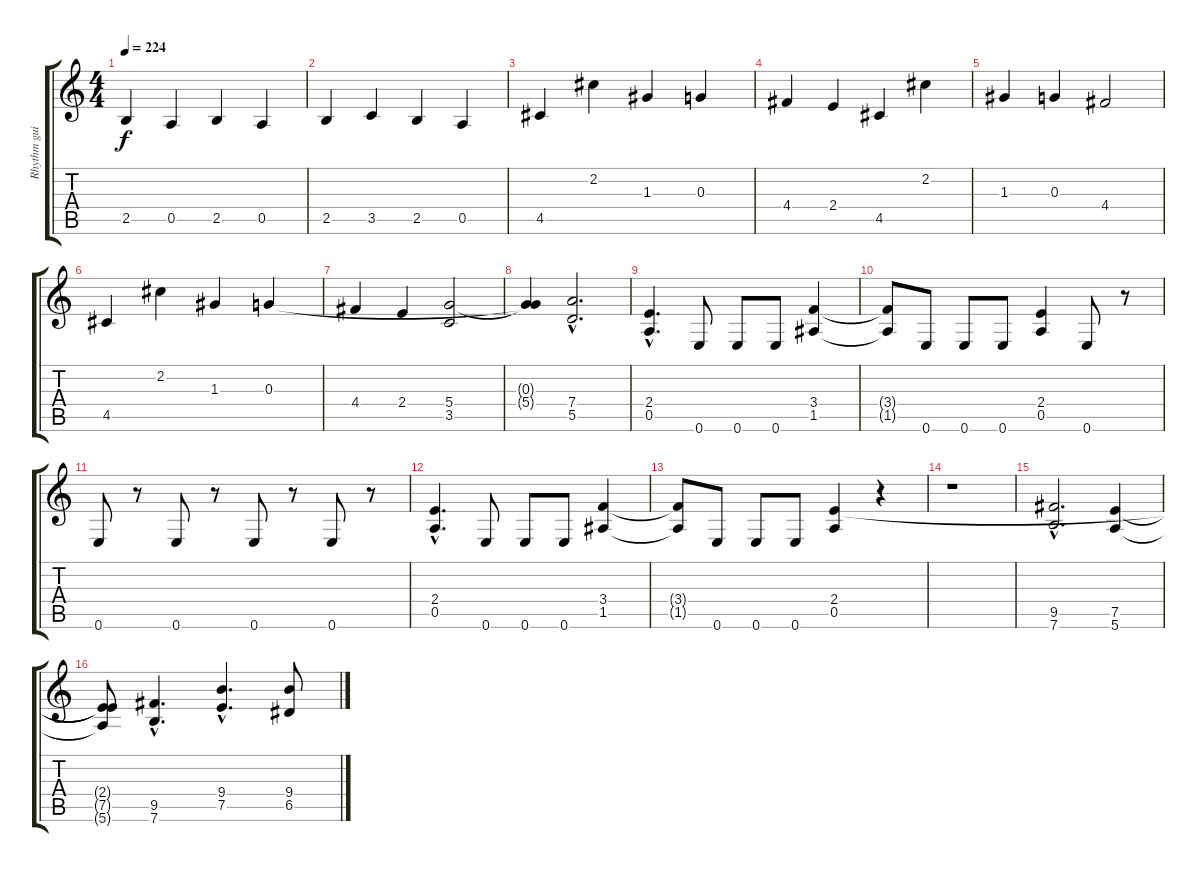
\track ("Rhythm guitar" "Rhythm gui") {instrument distortionguitar}
\staff {score tabs}
\tuning (E4 B3 G3 D3 A2 E2) {hide}
\ts (4 4)
\tempo 224
\clef g2
\ks c
2.5.4{dy f} 0.5.4 2.5.4 0.5.4 |
2.5.4 3.5.4 2.5.4 0.5.4 |
4.5.4 2.2.4 1.3.4 0.3.4 |
4.4.4 2.4.4 4.5.4 2.2.4 |
1.3.4 0.3.4 4.4.2 |
4.5.4 2.2.4 1.3.4 0.3.4 |
4.4.4 2.4.4 (5.4 3.5).2 |
(0.3{t} 5.4{t}).4 (7.4{hac} 5.5{hac}).2{d} |
(2.4{hac} 0.5{hac}).4{d} 0.6.8 0.6.8 0.6.8 (3.4 1.5).4 |
(3.4{t} 1.5{t}).8 0.6.8 0.6.8 0.6.8 (2.4 0.5).4 0.6.8 r.8 |
0.6.8 r.8 0.6.8 r.8 0.6.8 r.8 0.6.8 r.8 |
(2.4{hac} 0.5{hac}).4{d} 0.6.8 0.6.8 0.6.8 (3.4 1.5).4 |
(3.4{t} 1.5{t}).8 0.6.8 0.6.8 0.6.8 (2.4 0.5).4 r.4 |
r.1 |
(9.5{hac} 7.6{hac}).2{d} (7.5 5.6).4 |
(2.4{t} 7.5{t} 5.6{t}).8 (9.5{hac} 7.6{hac}).4{d} (9.4{hac} 7.5{hac}).4{d} (9.4 6.5).8
